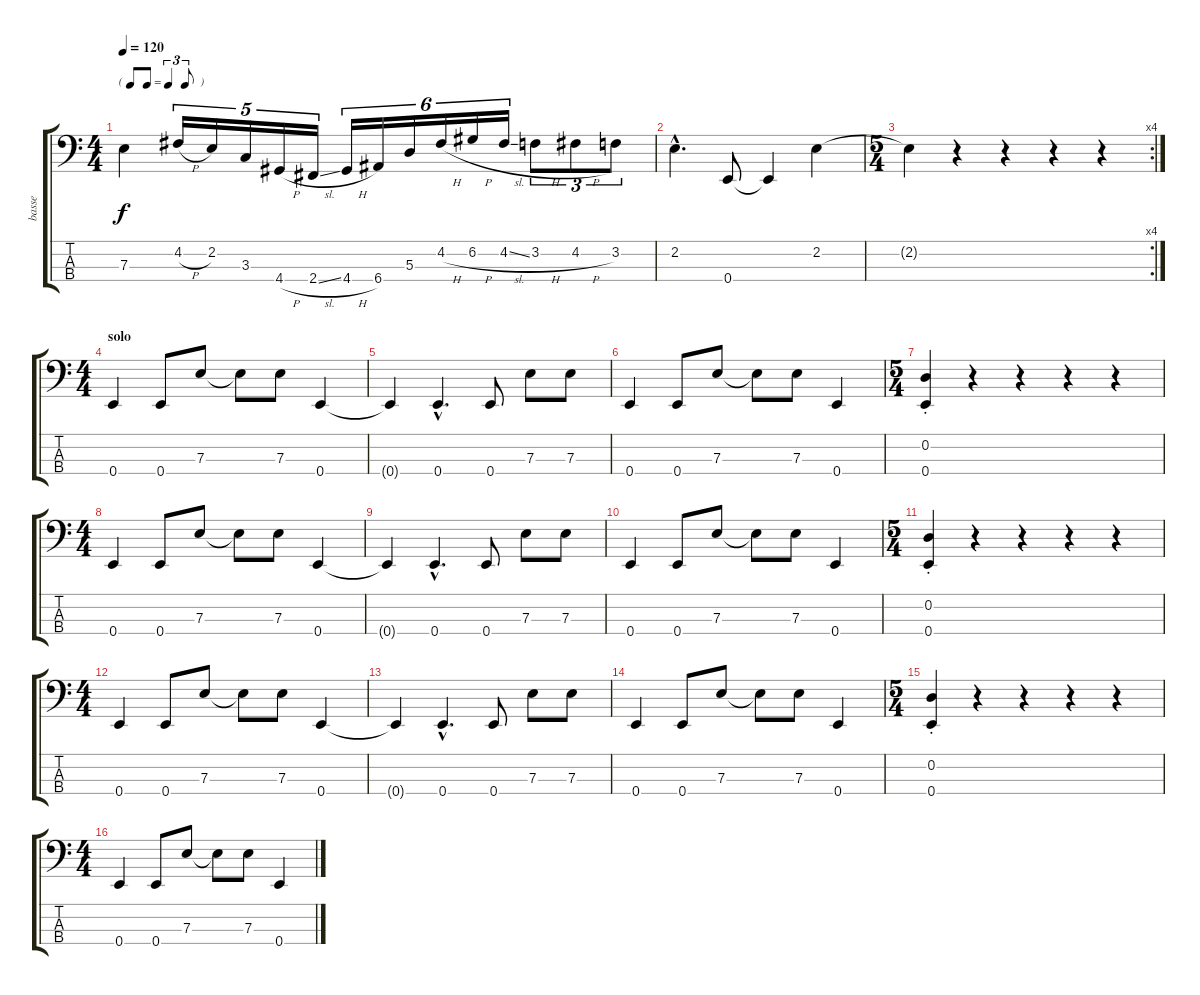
\track ("basse" "basse") {instrument electricbassfinger}
\staff {score tabs}
\tuning (G2 D2 A1 E1) {hide}
\ts (4 4)
\tf triplet8th
\tempo 120
\clef f4
\ks c
7.3{t}.4{dy f} 4.2{h}.16{tu (5 4)} 2.2.16{tu (5 4)} 3.3.16{tu (5 4)} 4.4{h}.16{tu (5 4)} 2.4{sl}.16{tu (5 4)} 4.4{h}.16{tu (6 4)} 6.4.16{tu (6 4)} 5.3.16{tu (6 4)} 4.2{h}.16{tu (6 4)} 6.2{h}.16{tu (6 4)} 4.2{sl}.16{tu (6 4)} 3.2{h}.8{tu (3 2)} 4.2{h}.8{tu (3 2)} 3.2.8{tu (3 2)} |
2.2{hac}.4{d} 0.4.8 0.4{t}.4 2.2.4 |
\rc 4
\ts (5 4)
2.2{t}.4 r.4 r.4 r.4 r.4 |
\ts (4 4)
\section ("" "solo")
0.4.4 0.4.8 7.3.8 7.3{t}.8 7.3.8 0.4.4 |
0.4{t}.4 0.4{hac}.4{d} 0.4.8 7.3.8 7.3.8 |
0.4.4 0.4.8 7.3.8 7.3{t}.8 7.3.8 0.4.4 |
\ts (5 4)
(0.2 0.4{st}).4 r.4 r.4 r.4 r.4 |
\ts (4 4)
0.4.4 0.4.8 7.3.8 7.3{t}.8 7.3.8 0.4.4 |
0.4{t}.4 0.4{hac}.4{d} 0.4.8 7.3.8 7.3.8 |
0.4.4 0.4.8 7.3.8 7.3{t}.8 7.3.8 0.4.4 |
\ts (5 4)
(0.2 0.4{st}).4 r.4 r.4 r.4 r.4 |
\ts (4 4)
0.4.4 0.4.8 7.3.8 7.3{t}.8 7.3.8 0.4.4 |
0.4{t}.4 0.4{hac}.4{d} 0.4.8 7.3.8 7.3.8 |
0.4.4 0.4.8 7.3.8 7.3{t}.8 7.3.8 0.4.4 |
\ts (5 4)
(0.2 0.4{st}).4 r.4 r.4 r.4 r.4 |
\ts (4 4)
0.4.4 0.4.8 7.3.8 7.3{t}.8 7.3.8 0.4.4
